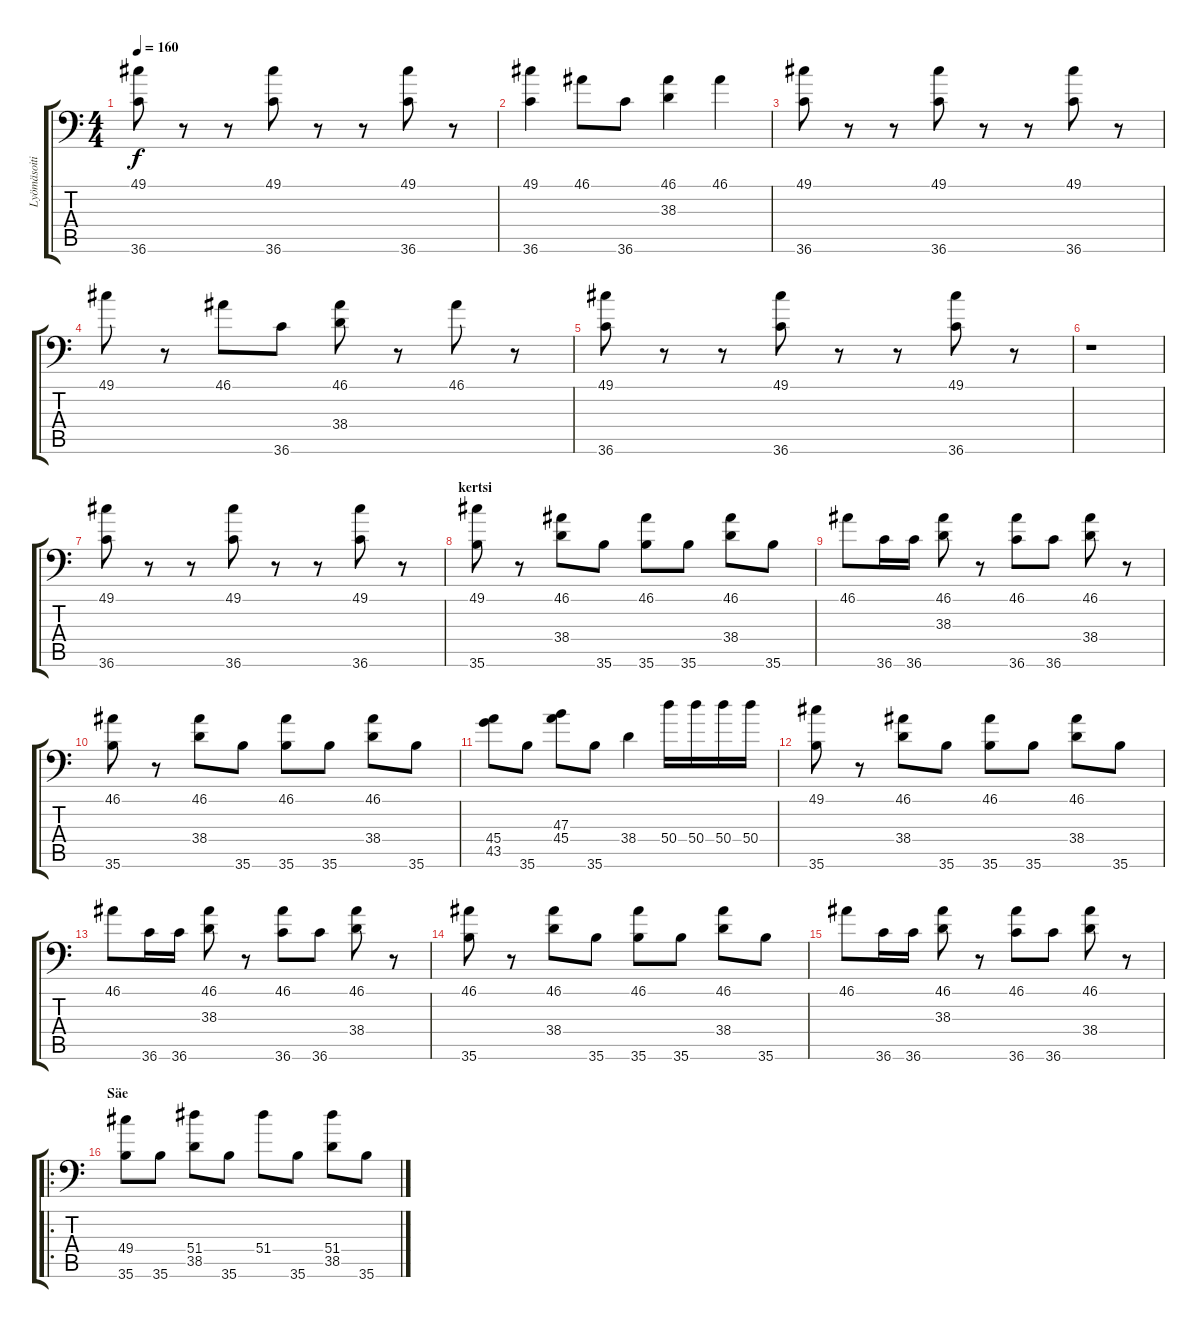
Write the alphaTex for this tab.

\track ("Lyömäsoitin" "Lyömäsoiti") {instrument acousticgrandpiano}
\staff {score tabs}
\tuning (C-1 C-1 C-1 C-1 C-1 C-1) {hide}
\ts (4 4)
\tempo 160
\clef f4
\ks c
(49.1 36.6).8{dy f} r.8 r.8 (49.1 36.6).8 r.8 r.8 (49.1 36.6).8 r.8 |
(49.1 36.6).4 46.1.8 36.6.8 (46.1 38.3).4 46.1.4 |
(49.1 36.6).8 r.8 r.8 (49.1 36.6).8 r.8 r.8 (49.1 36.6).8 r.8 |
49.1.8 r.8 46.1.8 36.6.8 (46.1 38.4).8 r.8 46.1.8 r.8 |
(49.1 36.6).8 r.8 r.8 (49.1 36.6).8 r.8 r.8 (49.1 36.6).8 r.8 |
r.1 |
(49.1 36.6).8 r.8 r.8 (49.1 36.6).8 r.8 r.8 (49.1 36.6).8 r.8 |
\section ("" "kertsi")
(49.1 35.6).8 r.8 (46.1 38.4).8 35.6.8 (46.1 35.6).8 35.6.8 (46.1 38.4).8 35.6.8 |
46.1.8 36.6.16 36.6.16 (46.1 38.3).8 r.8 (46.1 36.6).8 36.6.8 (46.1 38.4).8 r.8 |
(46.1 35.6).8 r.8 (46.1 38.4).8 35.6.8 (46.1 35.6).8 35.6.8 (46.1 38.4).8 35.6.8 |
(45.4 43.5).8 35.6.8 (47.3 45.4).8 35.6.8 38.4.4 50.4.16 50.4.16 50.4.16 50.4.16 |
(49.1 35.6).8 r.8 (46.1 38.4).8 35.6.8 (46.1 35.6).8 35.6.8 (46.1 38.4).8 35.6.8 |
46.1.8 36.6.16 36.6.16 (46.1 38.3).8 r.8 (46.1 36.6).8 36.6.8 (46.1 38.4).8 r.8 |
(46.1 35.6).8 r.8 (46.1 38.4).8 35.6.8 (46.1 35.6).8 35.6.8 (46.1 38.4).8 35.6.8 |
46.1.8 36.6.16 36.6.16 (46.1 38.3).8 r.8 (46.1 36.6).8 36.6.8 (46.1 38.4).8 r.8 |
\ro
\section ("" "Säe")
(49.4 35.6).8 35.6.8 (51.4 38.5).8 35.6.8 51.4.8 35.6.8 (51.4 38.5).8 35.6.8
